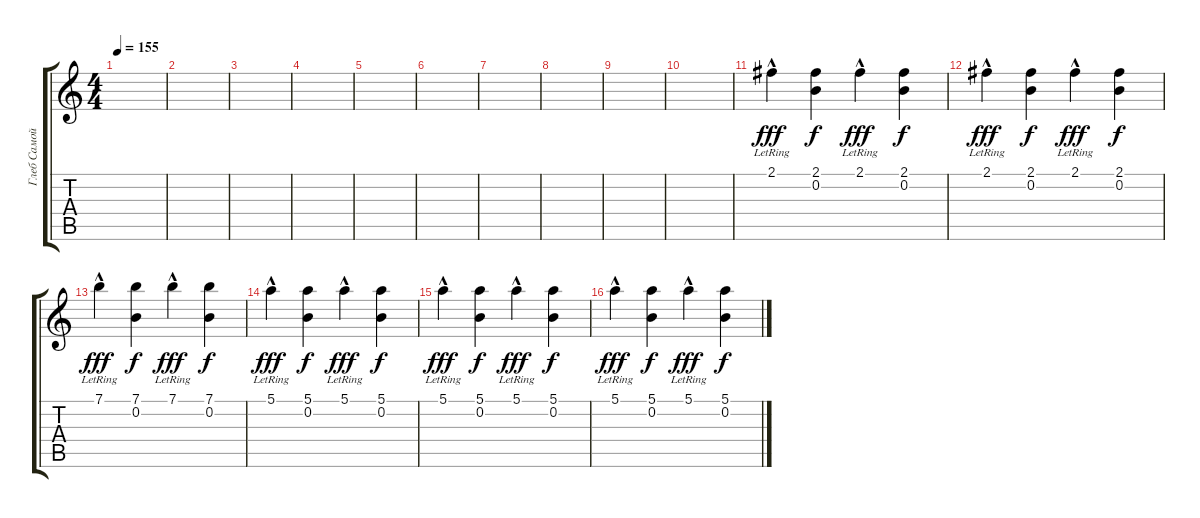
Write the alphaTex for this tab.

\track ("Глеб Самойлов" "Глеб Самой") {instrument electricguitarclean}
\staff {score tabs}
\tuning (E4 B3 G3 D3 A2 E2) {hide}
\ts (4 4)
\tempo 155
\clef g2
\ks c
|
|
|
|
|
|
|
|
|
|
2.1{hac lr}.4{dy fff} (2.1 0.2).4{dy f} 2.1{hac lr}.4{dy fff} (2.1 0.2).4{dy f} |
2.1{hac lr}.4{dy fff} (2.1 0.2).4{dy f} 2.1{hac lr}.4{dy fff} (2.1 0.2).4{dy f} |
7.1{hac lr}.4{dy fff} (7.1 0.2).4{dy f} 7.1{hac lr}.4{dy fff} (7.1 0.2).4{dy f} |
5.1{hac lr}.4{dy fff} (5.1 0.2).4{dy f} 5.1{hac lr}.4{dy fff} (5.1 0.2).4{dy f} |
5.1{hac lr}.4{dy fff} (5.1 0.2).4{dy f} 5.1{hac lr}.4{dy fff} (5.1 0.2).4{dy f} |
5.1{hac lr}.4{dy fff} (5.1 0.2).4{dy f} 5.1{hac lr}.4{dy fff} (5.1 0.2).4{dy f}
